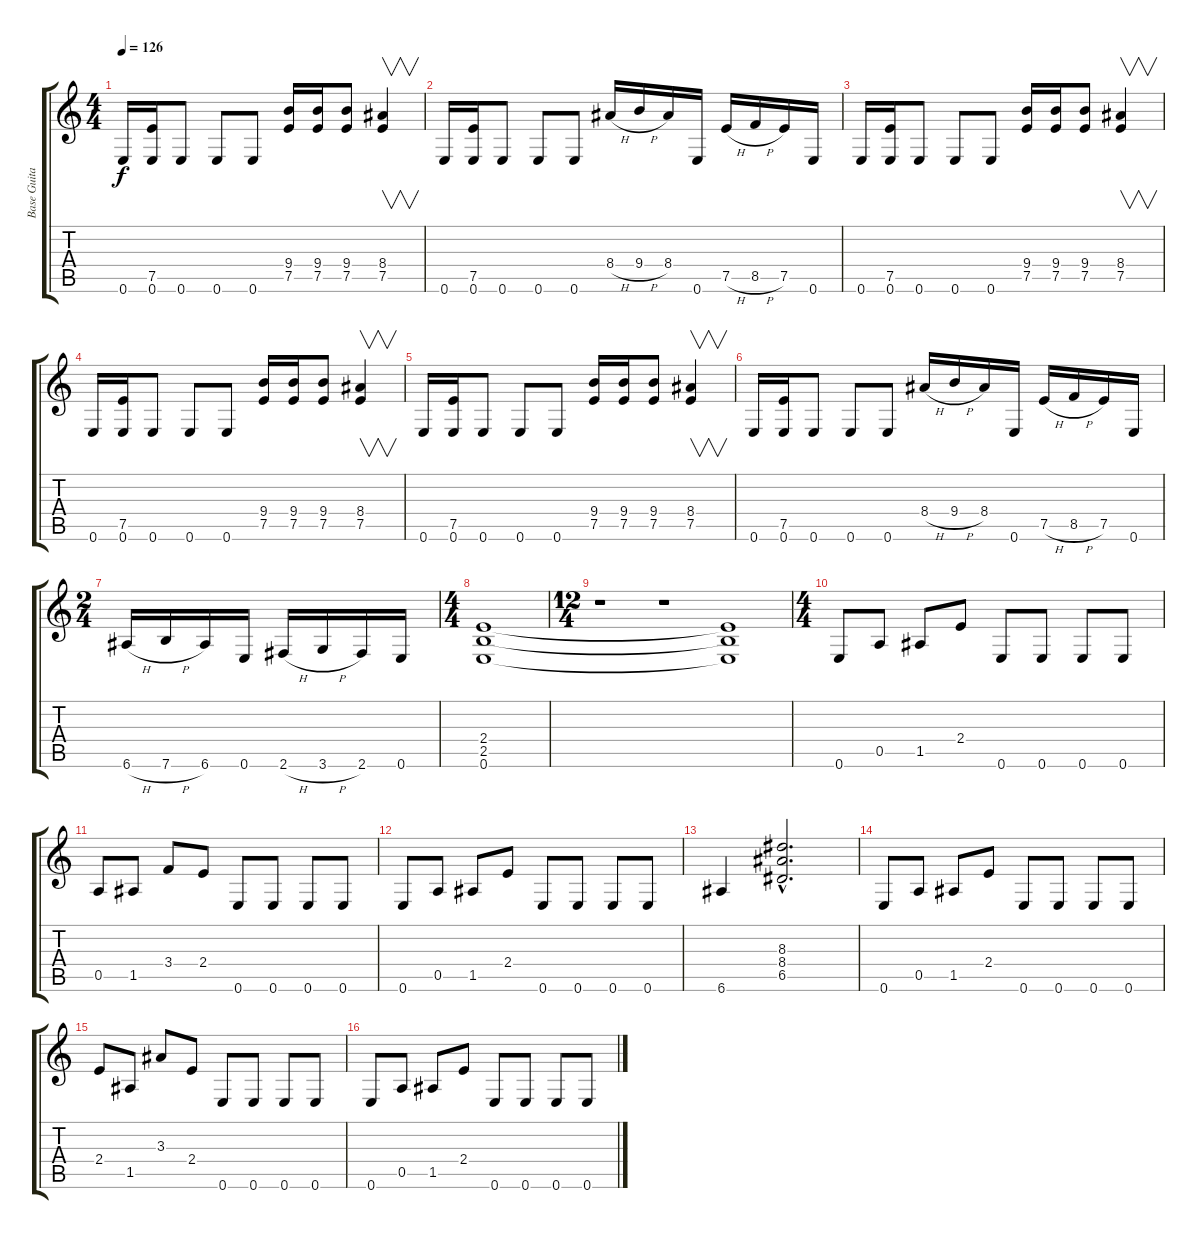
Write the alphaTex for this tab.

\track ("Base Guitar" "Base Guita") {instrument distortionguitar}
\staff {score tabs}
\tuning (E4 B3 G3 D3 A2 E2) {hide}
\ts (4 4)
\tempo 126
\clef g2
\ks c
0.6.16{dy f} (7.5 0.6).16 0.6.8 0.6.8 0.6.8 (9.4 7.5).16 (9.4 7.5).16 (9.4 7.5).8 (8.4 7.5).4{v} |
0.6.16 (7.5 0.6).16 0.6.8 0.6.8 0.6.8 8.4{h}.16 9.4{h}.16 8.4.16 0.6.16 7.5{h}.16 8.5{h}.16 7.5.16 0.6.16 |
0.6.16 (7.5 0.6).16 0.6.8 0.6.8 0.6.8 (9.4 7.5).16 (9.4 7.5).16 (9.4 7.5).8 (8.4 7.5).4{v} |
0.6.16 (7.5 0.6).16 0.6.8 0.6.8 0.6.8 (9.4 7.5).16 (9.4 7.5).16 (9.4 7.5).8 (8.4 7.5).4{v} |
0.6.16 (7.5 0.6).16 0.6.8 0.6.8 0.6.8 (9.4 7.5).16 (9.4 7.5).16 (9.4 7.5).8 (8.4 7.5).4{v} |
0.6.16 (7.5 0.6).16 0.6.8 0.6.8 0.6.8 8.4{h}.16 9.4{h}.16 8.4.16 0.6.16 7.5{h}.16 8.5{h}.16 7.5.16 0.6.16 |
\ts (2 4)
6.6{h}.16 7.6{h}.16 6.6.16 0.6.16 2.6{h}.16 3.6{h}.16 2.6.16 0.6.16 |
\ts (4 4)
(2.4 2.5 0.6).1 |
\ts (12 4)
r.1 r.1 (2.4{t} 2.5{t} 0.6{t}).1 |
\ts (4 4)
0.6.8 0.5.8 1.5.8 2.4.8 0.6.8 0.6.8 0.6.8 0.6.8 |
0.5.8 1.5.8 3.4.8 2.4.8 0.6.8 0.6.8 0.6.8 0.6.8 |
0.6.8 0.5.8 1.5.8 2.4.8 0.6.8 0.6.8 0.6.8 0.6.8 |
6.6.4 (8.3{hac} 8.4{hac} 6.5{hac}).2{d} |
0.6.8 0.5.8 1.5.8 2.4.8 0.6.8 0.6.8 0.6.8 0.6.8 |
2.4.8 1.5.8 3.3.8 2.4.8 0.6.8 0.6.8 0.6.8 0.6.8 |
0.6.8 0.5.8 1.5.8 2.4.8 0.6.8 0.6.8 0.6.8 0.6.8
